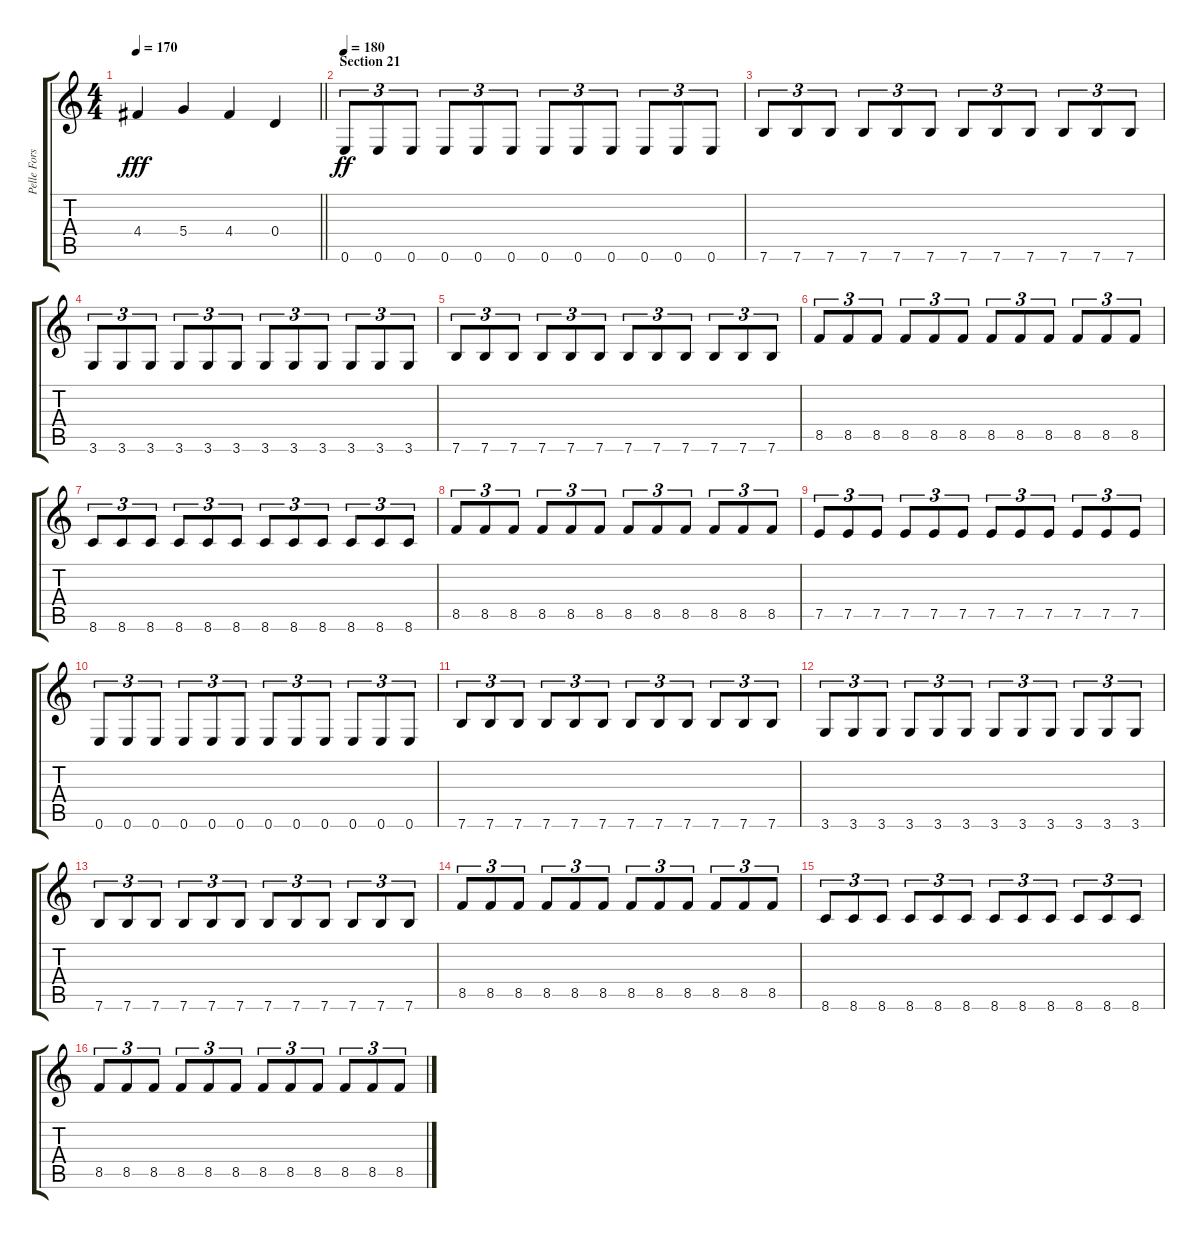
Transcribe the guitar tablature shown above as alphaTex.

\track ("Pelle Forsberg" "Pelle Fors") {instrument distortionguitar}
\staff {score tabs}
\tuning (E4 B3 G3 D3 A2 E2) {hide}
\ts (4 4)
\tempo 170
\clef g2
\barLineRight lightlight
\ks c
4.4.4{dy fff} 5.4.4 4.4.4 0.4.4 |
\section ("" "Section 21")
\tempo 180
0.6.8{tu (3 2) dy ff} 0.6.8{tu (3 2)} 0.6.8{tu (3 2)} 0.6.8{tu (3 2)} 0.6.8{tu (3 2)} 0.6.8{tu (3 2)} 0.6.8{tu (3 2)} 0.6.8{tu (3 2)} 0.6.8{tu (3 2)} 0.6.8{tu (3 2)} 0.6.8{tu (3 2)} 0.6.8{tu (3 2)} |
7.6.8{tu (3 2)} 7.6.8{tu (3 2)} 7.6.8{tu (3 2)} 7.6.8{tu (3 2)} 7.6.8{tu (3 2)} 7.6.8{tu (3 2)} 7.6.8{tu (3 2)} 7.6.8{tu (3 2)} 7.6.8{tu (3 2)} 7.6.8{tu (3 2)} 7.6.8{tu (3 2)} 7.6.8{tu (3 2)} |
3.6.8{tu (3 2)} 3.6.8{tu (3 2)} 3.6.8{tu (3 2)} 3.6.8{tu (3 2)} 3.6.8{tu (3 2)} 3.6.8{tu (3 2)} 3.6.8{tu (3 2)} 3.6.8{tu (3 2)} 3.6.8{tu (3 2)} 3.6.8{tu (3 2)} 3.6.8{tu (3 2)} 3.6.8{tu (3 2)} |
7.6.8{tu (3 2)} 7.6.8{tu (3 2)} 7.6.8{tu (3 2)} 7.6.8{tu (3 2)} 7.6.8{tu (3 2)} 7.6.8{tu (3 2)} 7.6.8{tu (3 2)} 7.6.8{tu (3 2)} 7.6.8{tu (3 2)} 7.6.8{tu (3 2)} 7.6.8{tu (3 2)} 7.6.8{tu (3 2)} |
8.5.8{tu (3 2)} 8.5.8{tu (3 2)} 8.5.8{tu (3 2)} 8.5.8{tu (3 2)} 8.5.8{tu (3 2)} 8.5.8{tu (3 2)} 8.5.8{tu (3 2)} 8.5.8{tu (3 2)} 8.5.8{tu (3 2)} 8.5.8{tu (3 2)} 8.5.8{tu (3 2)} 8.5.8{tu (3 2)} |
8.6.8{tu (3 2)} 8.6.8{tu (3 2)} 8.6.8{tu (3 2)} 8.6.8{tu (3 2)} 8.6.8{tu (3 2)} 8.6.8{tu (3 2)} 8.6.8{tu (3 2)} 8.6.8{tu (3 2)} 8.6.8{tu (3 2)} 8.6.8{tu (3 2)} 8.6.8{tu (3 2)} 8.6.8{tu (3 2)} |
8.5.8{tu (3 2)} 8.5.8{tu (3 2)} 8.5.8{tu (3 2)} 8.5.8{tu (3 2)} 8.5.8{tu (3 2)} 8.5.8{tu (3 2)} 8.5.8{tu (3 2)} 8.5.8{tu (3 2)} 8.5.8{tu (3 2)} 8.5.8{tu (3 2)} 8.5.8{tu (3 2)} 8.5.8{tu (3 2)} |
7.5.8{tu (3 2)} 7.5.8{tu (3 2)} 7.5.8{tu (3 2)} 7.5.8{tu (3 2)} 7.5.8{tu (3 2)} 7.5.8{tu (3 2)} 7.5.8{tu (3 2)} 7.5.8{tu (3 2)} 7.5.8{tu (3 2)} 7.5.8{tu (3 2)} 7.5.8{tu (3 2)} 7.5.8{tu (3 2)} |
0.6.8{tu (3 2)} 0.6.8{tu (3 2)} 0.6.8{tu (3 2)} 0.6.8{tu (3 2)} 0.6.8{tu (3 2)} 0.6.8{tu (3 2)} 0.6.8{tu (3 2)} 0.6.8{tu (3 2)} 0.6.8{tu (3 2)} 0.6.8{tu (3 2)} 0.6.8{tu (3 2)} 0.6.8{tu (3 2)} |
7.6.8{tu (3 2)} 7.6.8{tu (3 2)} 7.6.8{tu (3 2)} 7.6.8{tu (3 2)} 7.6.8{tu (3 2)} 7.6.8{tu (3 2)} 7.6.8{tu (3 2)} 7.6.8{tu (3 2)} 7.6.8{tu (3 2)} 7.6.8{tu (3 2)} 7.6.8{tu (3 2)} 7.6.8{tu (3 2)} |
3.6.8{tu (3 2)} 3.6.8{tu (3 2)} 3.6.8{tu (3 2)} 3.6.8{tu (3 2)} 3.6.8{tu (3 2)} 3.6.8{tu (3 2)} 3.6.8{tu (3 2)} 3.6.8{tu (3 2)} 3.6.8{tu (3 2)} 3.6.8{tu (3 2)} 3.6.8{tu (3 2)} 3.6.8{tu (3 2)} |
7.6.8{tu (3 2)} 7.6.8{tu (3 2)} 7.6.8{tu (3 2)} 7.6.8{tu (3 2)} 7.6.8{tu (3 2)} 7.6.8{tu (3 2)} 7.6.8{tu (3 2)} 7.6.8{tu (3 2)} 7.6.8{tu (3 2)} 7.6.8{tu (3 2)} 7.6.8{tu (3 2)} 7.6.8{tu (3 2)} |
8.5.8{tu (3 2)} 8.5.8{tu (3 2)} 8.5.8{tu (3 2)} 8.5.8{tu (3 2)} 8.5.8{tu (3 2)} 8.5.8{tu (3 2)} 8.5.8{tu (3 2)} 8.5.8{tu (3 2)} 8.5.8{tu (3 2)} 8.5.8{tu (3 2)} 8.5.8{tu (3 2)} 8.5.8{tu (3 2)} |
8.6.8{tu (3 2)} 8.6.8{tu (3 2)} 8.6.8{tu (3 2)} 8.6.8{tu (3 2)} 8.6.8{tu (3 2)} 8.6.8{tu (3 2)} 8.6.8{tu (3 2)} 8.6.8{tu (3 2)} 8.6.8{tu (3 2)} 8.6.8{tu (3 2)} 8.6.8{tu (3 2)} 8.6.8{tu (3 2)} |
8.5.8{tu (3 2)} 8.5.8{tu (3 2)} 8.5.8{tu (3 2)} 8.5.8{tu (3 2)} 8.5.8{tu (3 2)} 8.5.8{tu (3 2)} 8.5.8{tu (3 2)} 8.5.8{tu (3 2)} 8.5.8{tu (3 2)} 8.5.8{tu (3 2)} 8.5.8{tu (3 2)} 8.5.8{tu (3 2)}
